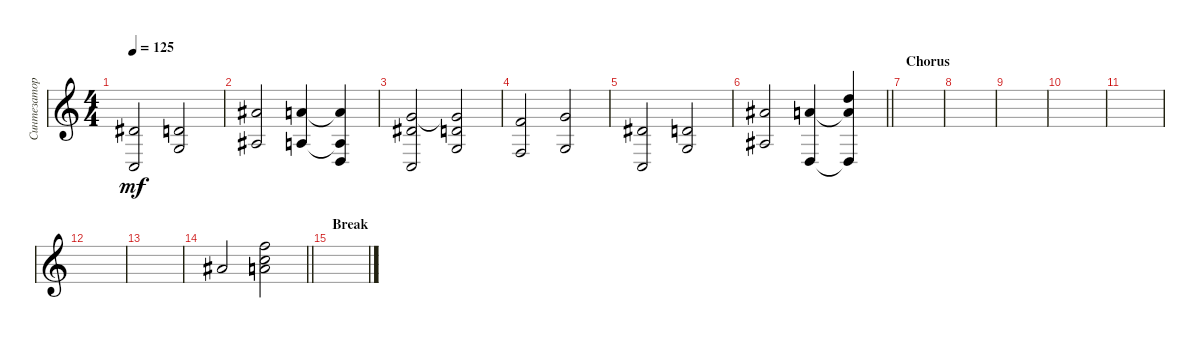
\track ("Синтезатор" "Синтезатор") {instrument stringensemble1}
\staff {score}
\tuning (E4 B3 G3 D3 A2 B1) {hide}
\ts (4 4)
\tempo 125
\clef g2
\ks c
(4.2 3.5).2{dy mf} (3.2 5.4).2 |
(6.1 3.3).2 (5.1 2.3).4 (5.1{t} 2.3{t} 0.4).4 |
(3.1 4.2 3.5).2 (3.1{t} 3.2 5.4).2 |
(1.1 3.4).2 (3.1 5.4).2 |
(4.2 3.5).2 (3.2 5.4).2 |
\barLineRight lightlight
(6.1 3.3).2 (10.2 0.4).4 (10.1 10.2{t} 0.4{t}).4 |
\section ("" "Chorus")
|
|
|
|
|
|
|
\barLineRight lightlight
11.2.2 (13.1 13.2 14.3).2 |
\section ("" "Break")
